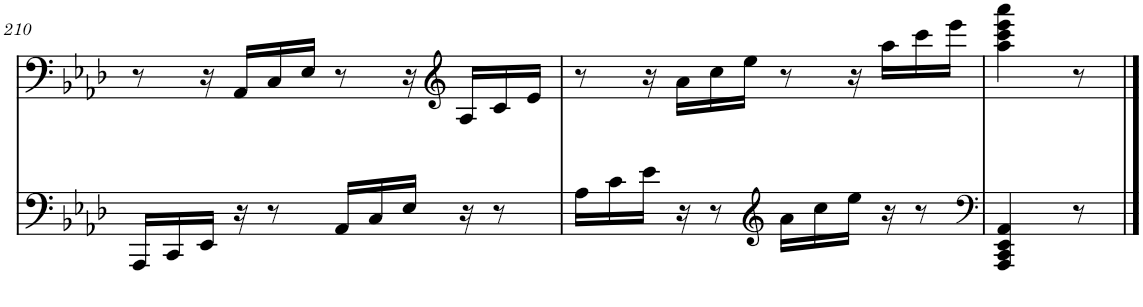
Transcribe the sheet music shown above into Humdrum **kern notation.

**kern	**kern
*part2	*part1
*staff2	*staff1
*I"Piano	*I"Piano
*I'Pno	*I'Pno
!!LO:PB:g=z
*clefF4	*clefF4
*k[b-e-a-d-]	*k[b-e-a-d-]
*M6/8	*M6/8
=210	=210
16AAA-/LL	8r
16CC/	.
16EE-/JJ	16r
16r	16AA-/LL
8r	16C/
.	16E-/JJ
16AA-/LL	8r
16C/	.
16E-/JJ	16r
*	*clefG2
16r	16A-/LL
8r	16c/
.	16e-/JJ
=211	=211
16A-\LL	8r
16c\	.
16e-\JJ	16r
16r	16a-\LL
8r	16cc\
.	16ee-\JJ
*clefG2	*
16a-\LL	8r
16cc\	.
16ee-\JJ	16r
16r	16aa-\LL
8r	16ccc\
.	16eee-\JJ
=212	=212
*clefF4	*
4AAA-/ 4CC/ 4EE-/ 4AA-/	4aa-\ 4ccc\ 4eee-\ 4aaa-\
8r	8r
==	==
*-	*-
